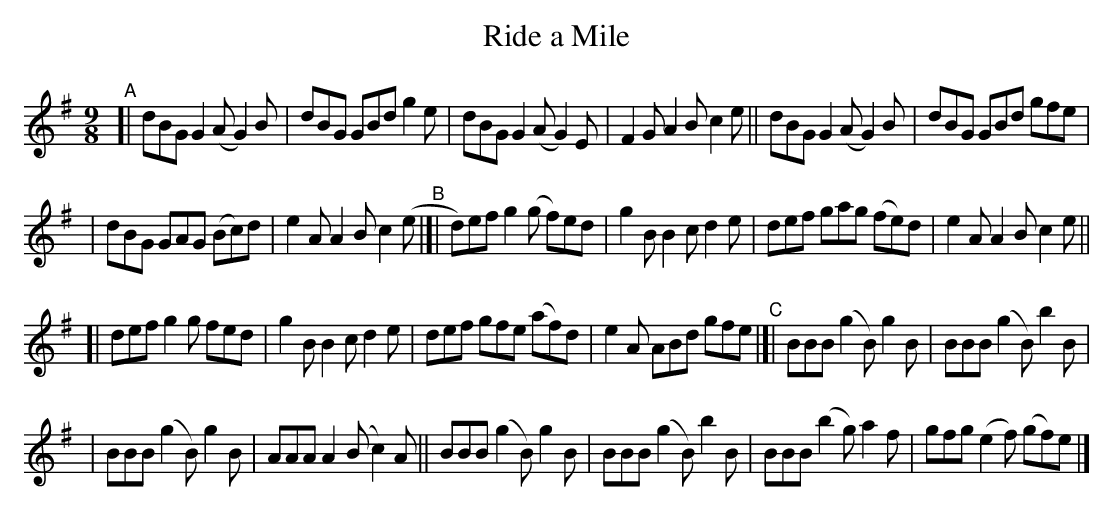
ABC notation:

X:1
T: Ride a Mile
M: 9/8
L: 1/8
K: G
"^A"[| dBG G2(A G2)B | dBG GBd g2e | dBG G2(A G2)E | F2G A2B c2e || dBG G2(A G2)B | dBG GBd gfe |
|  dBG GAG (Bc)d | e2A A2B c2(e "^B"|]| d)ef g2(g f)ed | g2B B2c d2e | def gag (fe)d | e2A A2B c2e ||
[| def g2g fed | g2B B2c d2e | def gfe (af)d | e2A ABd gfe "^C"|[| BBB (g2B) g2B | BBB (g2B) b2B |
|  BBB (g2B) g2B | AAA A2(B c2)A || BBB (g2B) g2B | BBB (g2B) b2B | BBB (b2g) a2f | gfg (e2f) (gf)e |]
